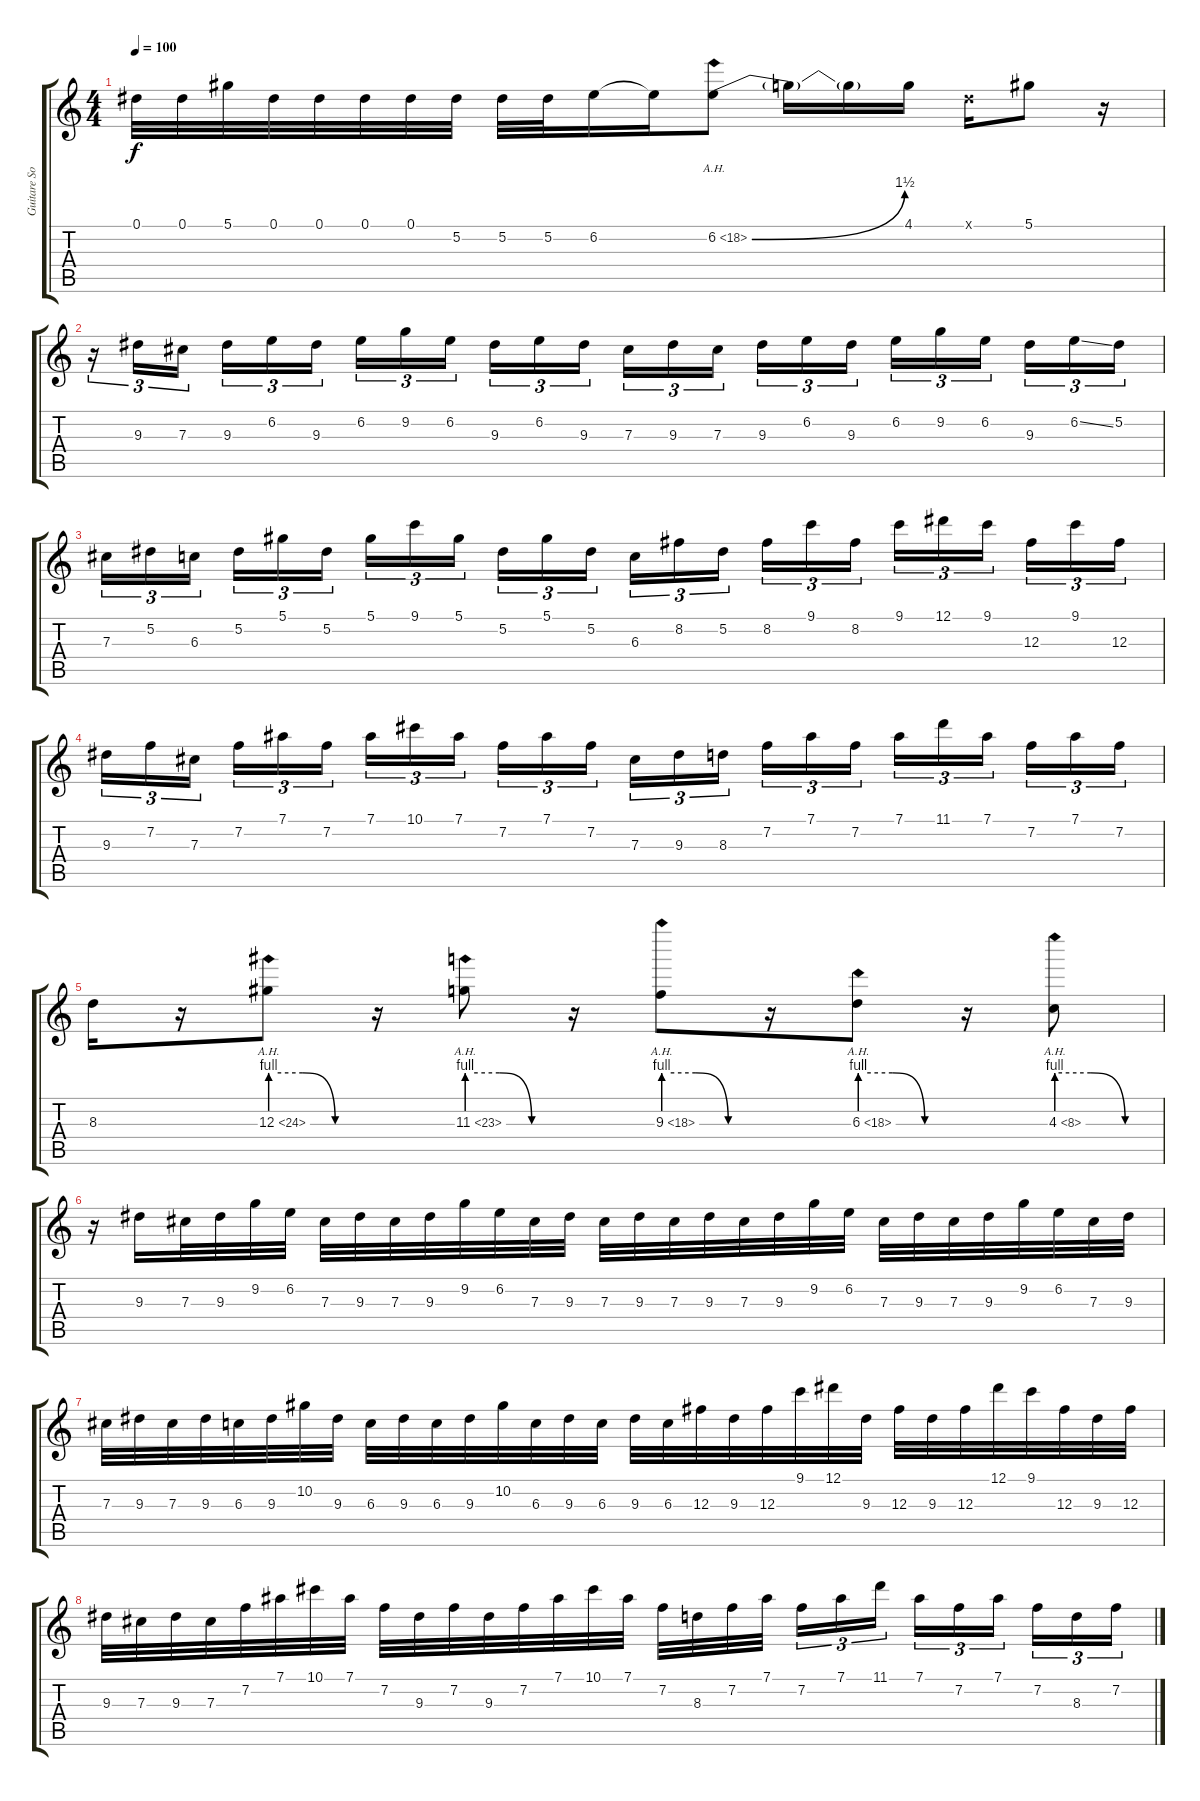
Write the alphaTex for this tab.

\track ("Guitare Solo" "Guitare So") {instrument overdrivenguitar}
\staff {score tabs}
\tuning (Eb4 Bb3 Gb3 Db3 Ab2 Eb2) {hide}
\ts (4 4)
\tempo 100
\clef g2
\ks c
0.1.32{dy f} 0.1.32 5.1.32 0.1.32 0.1.32 0.1.32 0.1.32 5.2.32 5.2.32 5.2.32 6.2.16 6.2{t}.16 6.2{be (bend 0 0 60 6) ah 12}.8 6.2{t}.16 6.2{t}.16 4.1.16 0.1{x}.16 5.1.8 r.16 |
r.16{tu (3 2)} 9.3.16{tu (3 2)} 7.3.16{tu (3 2)} 9.3.16{tu (3 2)} 6.2.16{tu (3 2)} 9.3.16{tu (3 2)} 6.2.16{tu (3 2)} 9.2.16{tu (3 2)} 6.2.16{tu (3 2)} 9.3.16{tu (3 2)} 6.2.16{tu (3 2)} 9.3.16{tu (3 2)} 7.3.16{tu (3 2)} 9.3.16{tu (3 2)} 7.3.16{tu (3 2)} 9.3.16{tu (3 2)} 6.2.16{tu (3 2)} 9.3.16{tu (3 2)} 6.2.16{tu (3 2)} 9.2.16{tu (3 2)} 6.2.16{tu (3 2)} 9.3.16{tu (3 2)} 6.2{ss}.16{tu (3 2)} 5.2.16{tu (3 2)} |
7.3.16{tu (3 2)} 5.2.16{tu (3 2)} 6.3.16{tu (3 2)} 5.2.16{tu (3 2)} 5.1.16{tu (3 2)} 5.2.16{tu (3 2)} 5.1.16{tu (3 2)} 9.1.16{tu (3 2)} 5.1.16{tu (3 2)} 5.2.16{tu (3 2)} 5.1.16{tu (3 2)} 5.2.16{tu (3 2)} 6.3.16{tu (3 2)} 8.2.16{tu (3 2)} 5.2.16{tu (3 2)} 8.2.16{tu (3 2)} 9.1.16{tu (3 2)} 8.2.16{tu (3 2)} 9.1.16{tu (3 2)} 12.1.16{tu (3 2)} 9.1.16{tu (3 2)} 12.3.16{tu (3 2)} 9.1.16{tu (3 2)} 12.3.16{tu (3 2)} |
9.3.16{tu (3 2)} 7.2.16{tu (3 2)} 7.3.16{tu (3 2)} 7.2.16{tu (3 2)} 7.1.16{tu (3 2)} 7.2.16{tu (3 2)} 7.1.16{tu (3 2)} 10.1.16{tu (3 2)} 7.1.16{tu (3 2)} 7.2.16{tu (3 2)} 7.1.16{tu (3 2)} 7.2.16{tu (3 2)} 7.3.16{tu (3 2)} 9.3.16{tu (3 2)} 8.3.16{tu (3 2)} 7.2.16{tu (3 2)} 7.1.16{tu (3 2)} 7.2.16{tu (3 2)} 7.1.16{tu (3 2)} 11.1.16{tu (3 2)} 7.1.16{tu (3 2)} 7.2.16{tu (3 2)} 7.1.16{tu (3 2)} 7.2.16{tu (3 2)} |
8.3.16 r.16 12.3{be (custom 0 4 20 4 40 0 60 0) ah 12}.8 r.16 11.3{be (custom 0 4 20 4 40 0 60 0) ah 12}.8 r.16 9.3{be (custom 0 4 20 4 40 0 60 0) ah 9}.8 r.16 6.3{be (custom 0 4 20 4 40 0 60 0) ah 12}.8 r.16 4.3{be (custom 0 4 20 4 40 0 60 0) ah 4}.8 |
r.16 9.3.16 7.3.32 9.3.32 9.2.32 6.2.32 7.3.32 9.3.32 7.3.32 9.3.32 9.2.32 6.2.32 7.3.32 9.3.32 7.3.32 9.3.32 7.3.32 9.3.32 7.3.32 9.3.32 9.2.32 6.2.32 7.3.32 9.3.32 7.3.32 9.3.32 9.2.32 6.2.32 7.3.32 9.3.32 |
7.3.32 9.3.32 7.3.32 9.3.32 6.3.32 9.3.32 10.2.32 9.3.32 6.3.32 9.3.32 6.3.32 9.3.32 10.2.32 6.3.32 9.3.32 6.3.32 9.3.32 6.3.32 12.3.32 9.3.32 12.3.32 9.1.32 12.1.32 9.3.32 12.3.32 9.3.32 12.3.32 12.1.32 9.1.32 12.3.32 9.3.32 12.3.32 |
9.3.32 7.3.32 9.3.32 7.3.32 7.2.32 7.1.32 10.1.32 7.1.32 7.2.32 9.3.32 7.2.32 9.3.32 7.2.32 7.1.32 10.1.32 7.1.32 7.2.32 8.3.32 7.2.32 7.1.32 7.2.16{tu (3 2)} 7.1.16{tu (3 2)} 11.1.16{tu (3 2)} 7.1.16{tu (3 2)} 7.2.16{tu (3 2)} 7.1.16{tu (3 2)} 7.2.16{tu (3 2)} 8.3.16{tu (3 2)} 7.2.16{tu (3 2)}
